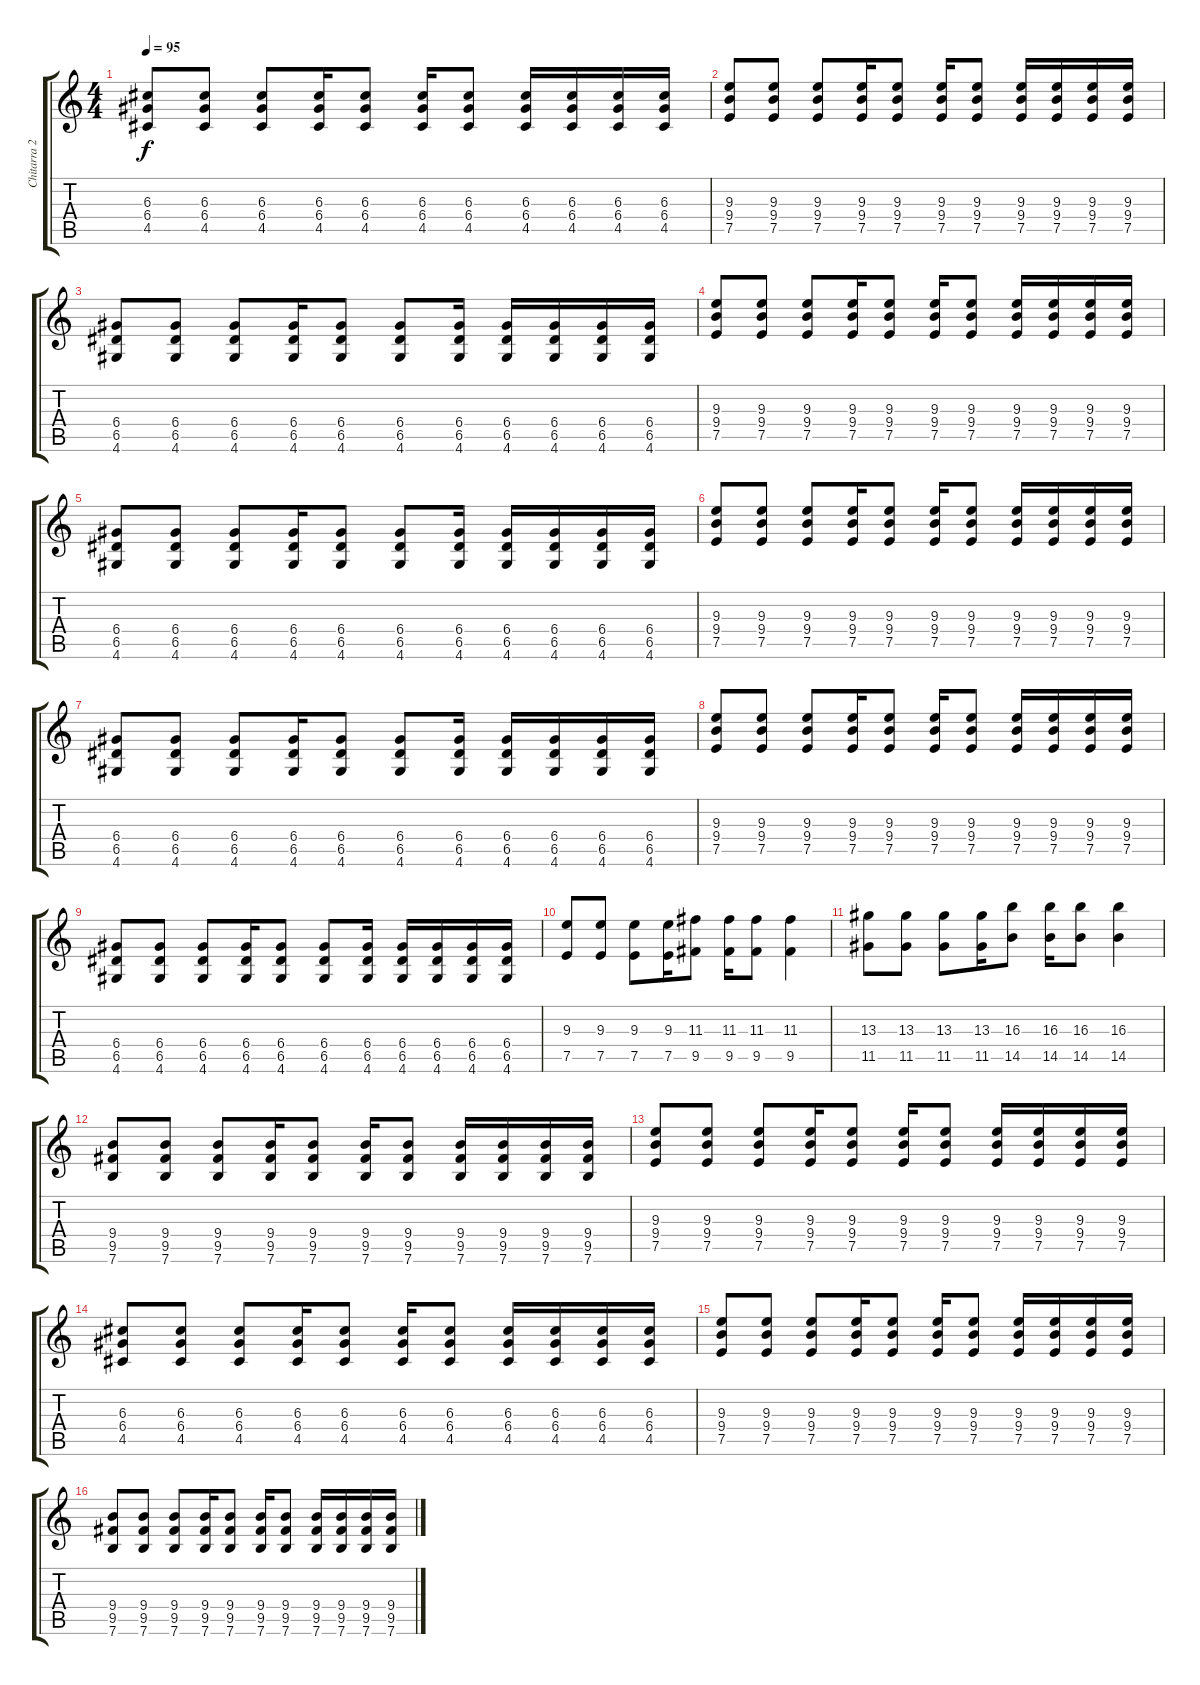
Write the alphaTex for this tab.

\track ("Chitarra 2" "Chitarra 2") {instrument distortionguitar}
\staff {score tabs}
\tuning (E4 B3 G3 D3 A2 E2) {hide}
\ts (4 4)
\tempo 95
\clef g2
\ks c
(6.3 6.4 4.5).8{dy f} (6.3 6.4 4.5).8 (6.3 6.4 4.5).8 (6.3 6.4 4.5).16 (6.3 6.4 4.5).8 (6.3 6.4 4.5).16 (6.3 6.4 4.5).8 (6.3 6.4 4.5).16 (6.3 6.4 4.5).16 (6.3 6.4 4.5).16 (6.3 6.4 4.5).16 |
(9.3 9.4 7.5).8 (9.3 9.4 7.5).8 (9.3 9.4 7.5).8 (9.3 9.4 7.5).16 (9.3 9.4 7.5).8 (9.3 9.4 7.5).16 (9.3 9.4 7.5).8 (9.3 9.4 7.5).16 (9.3 9.4 7.5).16 (9.3 9.4 7.5).16 (9.3 9.4 7.5).16 |
(6.4 6.5 4.6).8 (6.4 6.5 4.6).8 (6.4 6.5 4.6).8 (6.4 6.5 4.6).16 (6.4 6.5 4.6).8 (6.4 6.5 4.6).8 (6.4 6.5 4.6).16 (6.4 6.5 4.6).16 (6.4 6.5 4.6).16 (6.4 6.5 4.6).16 (6.4 6.5 4.6).16 |
(9.3 9.4 7.5).8 (9.3 9.4 7.5).8 (9.3 9.4 7.5).8 (9.3 9.4 7.5).16 (9.3 9.4 7.5).8 (9.3 9.4 7.5).16 (9.3 9.4 7.5).8 (9.3 9.4 7.5).16 (9.3 9.4 7.5).16 (9.3 9.4 7.5).16 (9.3 9.4 7.5).16 |
(6.4 6.5 4.6).8 (6.4 6.5 4.6).8 (6.4 6.5 4.6).8 (6.4 6.5 4.6).16 (6.4 6.5 4.6).8 (6.4 6.5 4.6).8 (6.4 6.5 4.6).16 (6.4 6.5 4.6).16 (6.4 6.5 4.6).16 (6.4 6.5 4.6).16 (6.4 6.5 4.6).16 |
(9.3 9.4 7.5).8 (9.3 9.4 7.5).8 (9.3 9.4 7.5).8 (9.3 9.4 7.5).16 (9.3 9.4 7.5).8 (9.3 9.4 7.5).16 (9.3 9.4 7.5).8 (9.3 9.4 7.5).16 (9.3 9.4 7.5).16 (9.3 9.4 7.5).16 (9.3 9.4 7.5).16 |
(6.4 6.5 4.6).8 (6.4 6.5 4.6).8 (6.4 6.5 4.6).8 (6.4 6.5 4.6).16 (6.4 6.5 4.6).8 (6.4 6.5 4.6).8 (6.4 6.5 4.6).16 (6.4 6.5 4.6).16 (6.4 6.5 4.6).16 (6.4 6.5 4.6).16 (6.4 6.5 4.6).16 |
(9.3 9.4 7.5).8 (9.3 9.4 7.5).8 (9.3 9.4 7.5).8 (9.3 9.4 7.5).16 (9.3 9.4 7.5).8 (9.3 9.4 7.5).16 (9.3 9.4 7.5).8 (9.3 9.4 7.5).16 (9.3 9.4 7.5).16 (9.3 9.4 7.5).16 (9.3 9.4 7.5).16 |
(6.4 6.5 4.6).8 (6.4 6.5 4.6).8 (6.4 6.5 4.6).8 (6.4 6.5 4.6).16 (6.4 6.5 4.6).8 (6.4 6.5 4.6).8 (6.4 6.5 4.6).16 (6.4 6.5 4.6).16 (6.4 6.5 4.6).16 (6.4 6.5 4.6).16 (6.4 6.5 4.6).16 |
(9.3 7.5).8 (9.3 7.5).8 (9.3 7.5).8 (9.3 7.5).16 (11.3 9.5).8 (11.3 9.5).16 (11.3 9.5).8 (11.3 9.5).4 |
(13.3 11.5).8 (13.3 11.5).8 (13.3 11.5).8 (13.3 11.5).16 (16.3 14.5).8 (16.3 14.5).16 (16.3 14.5).8 (16.3 14.5).4 |
(9.4 9.5 7.6).8 (9.4 9.5 7.6).8 (9.4 9.5 7.6).8 (9.4 9.5 7.6).16 (9.4 9.5 7.6).8 (9.4 9.5 7.6).16 (9.4 9.5 7.6).8 (9.4 9.5 7.6).16 (9.4 9.5 7.6).16 (9.4 9.5 7.6).16 (9.4 9.5 7.6).16 |
(9.3 9.4 7.5).8 (9.3 9.4 7.5).8 (9.3 9.4 7.5).8 (9.3 9.4 7.5).16 (9.3 9.4 7.5).8 (9.3 9.4 7.5).16 (9.3 9.4 7.5).8 (9.3 9.4 7.5).16 (9.3 9.4 7.5).16 (9.3 9.4 7.5).16 (9.3 9.4 7.5).16 |
(6.3 6.4 4.5).8 (6.3 6.4 4.5).8 (6.3 6.4 4.5).8 (6.3 6.4 4.5).16 (6.3 6.4 4.5).8 (6.3 6.4 4.5).16 (6.3 6.4 4.5).8 (6.3 6.4 4.5).16 (6.3 6.4 4.5).16 (6.3 6.4 4.5).16 (6.3 6.4 4.5).16 |
(9.3 9.4 7.5).8 (9.3 9.4 7.5).8 (9.3 9.4 7.5).8 (9.3 9.4 7.5).16 (9.3 9.4 7.5).8 (9.3 9.4 7.5).16 (9.3 9.4 7.5).8 (9.3 9.4 7.5).16 (9.3 9.4 7.5).16 (9.3 9.4 7.5).16 (9.3 9.4 7.5).16 |
(9.4 9.5 7.6).8 (9.4 9.5 7.6).8 (9.4 9.5 7.6).8 (9.4 9.5 7.6).16 (9.4 9.5 7.6).8 (9.4 9.5 7.6).16 (9.4 9.5 7.6).8 (9.4 9.5 7.6).16 (9.4 9.5 7.6).16 (9.4 9.5 7.6).16 (9.4 9.5 7.6).16
